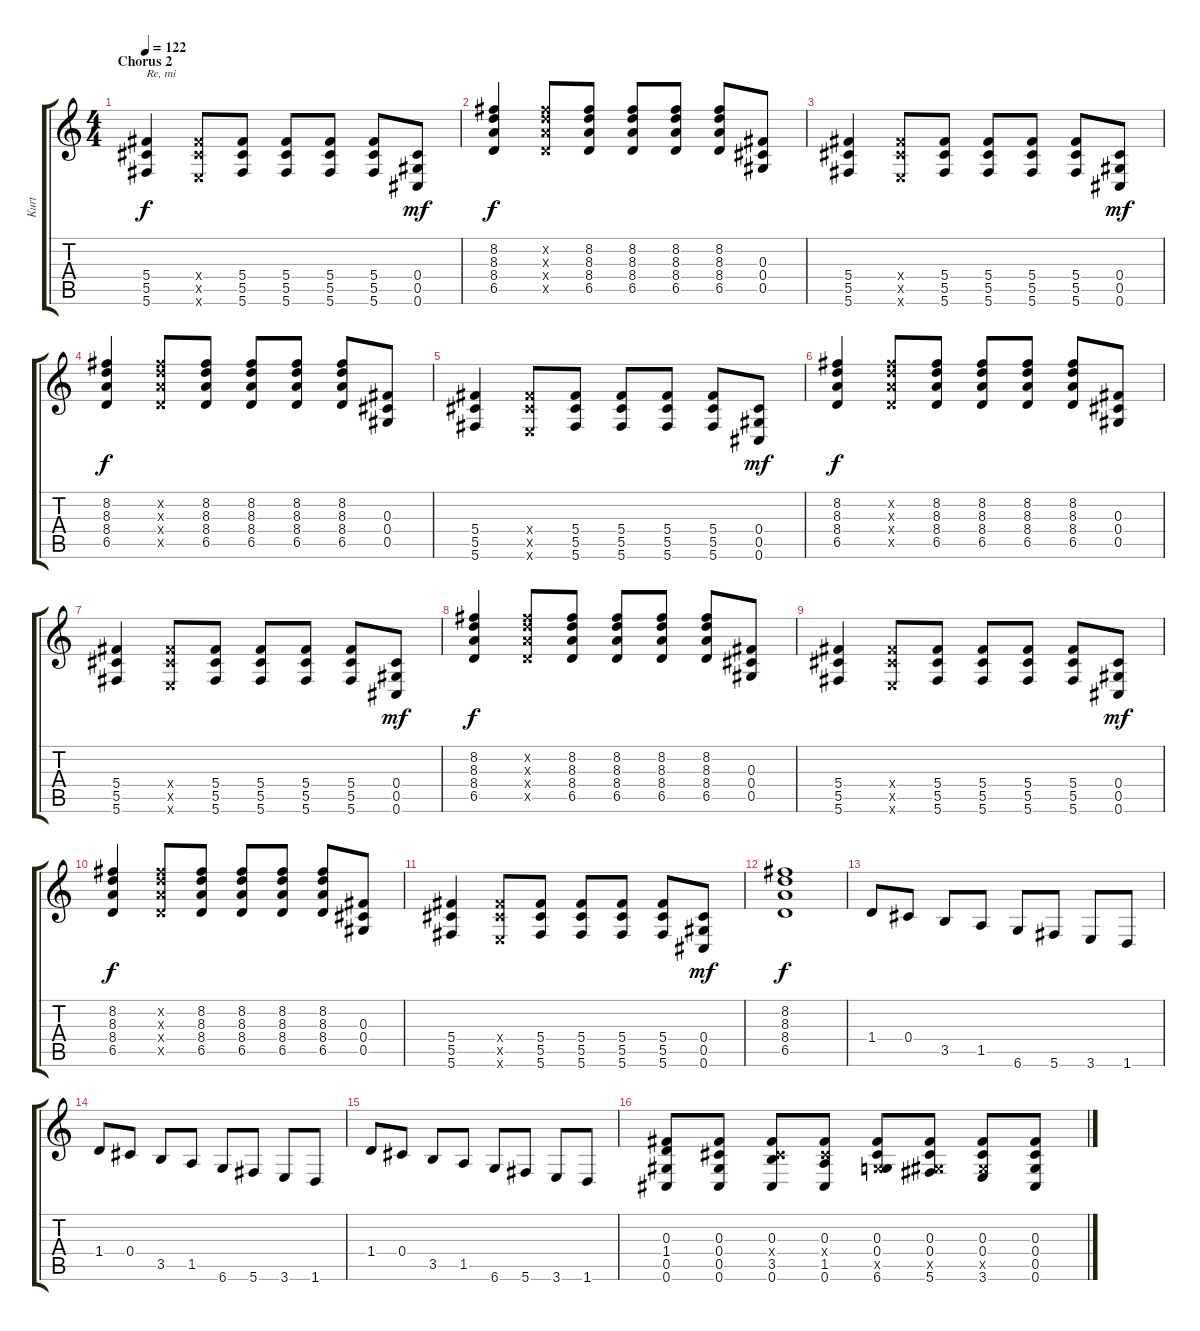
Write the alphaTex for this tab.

\track ("Kurt" "Kurt") {instrument acousticguitarsteel}
\staff {score tabs}
\tuning (Eb4 Bb3 Gb3 Db3 Ab2 Db2) {hide}
\ts (4 4)
\section ("" "Chorus 2")
\tempo 122
\clef g2
\ks c
(5.4 5.5 5.6).4{txt "Re, mi" dy f} (5.4{x} 5.5{x} 3.6{x}).8 (5.4 5.5 5.6).8 (5.4 5.5 5.6).8 (5.4 5.5 5.6).8 (5.4 5.5 5.6).8 (0.4 0.5 0.6).8{dy mf} |
(8.2 8.3 8.4 6.5).4{dy f} (8.2{x} 8.3{x} 8.4{x} 6.5{x}).8 (8.2 8.3 8.4 6.5).8 (8.2 8.3 8.4 6.5).8 (8.2 8.3 8.4 6.5).8 (8.2 8.3 8.4 6.5).8 (0.3 0.4 0.5).8 |
(5.4 5.5 5.6).4 (5.4{x} 5.5{x} 3.6{x}).8 (5.4 5.5 5.6).8 (5.4 5.5 5.6).8 (5.4 5.5 5.6).8 (5.4 5.5 5.6).8 (0.4 0.5 0.6).8{dy mf} |
(8.2 8.3 8.4 6.5).4{dy f} (8.2{x} 8.3{x} 8.4{x} 6.5{x}).8 (8.2 8.3 8.4 6.5).8 (8.2 8.3 8.4 6.5).8 (8.2 8.3 8.4 6.5).8 (8.2 8.3 8.4 6.5).8 (0.3 0.4 0.5).8 |
(5.4 5.5 5.6).4 (5.4{x} 5.5{x} 3.6{x}).8 (5.4 5.5 5.6).8 (5.4 5.5 5.6).8 (5.4 5.5 5.6).8 (5.4 5.5 5.6).8 (0.4 0.5 0.6).8{dy mf} |
(8.2 8.3 8.4 6.5).4{dy f} (8.2{x} 8.3{x} 8.4{x} 6.5{x}).8 (8.2 8.3 8.4 6.5).8 (8.2 8.3 8.4 6.5).8 (8.2 8.3 8.4 6.5).8 (8.2 8.3 8.4 6.5).8 (0.3 0.4 0.5).8 |
(5.4 5.5 5.6).4 (5.4{x} 5.5{x} 3.6{x}).8 (5.4 5.5 5.6).8 (5.4 5.5 5.6).8 (5.4 5.5 5.6).8 (5.4 5.5 5.6).8 (0.4 0.5 0.6).8{dy mf} |
(8.2 8.3 8.4 6.5).4{dy f} (8.2{x} 8.3{x} 8.4{x} 6.5{x}).8 (8.2 8.3 8.4 6.5).8 (8.2 8.3 8.4 6.5).8 (8.2 8.3 8.4 6.5).8 (8.2 8.3 8.4 6.5).8 (0.3 0.4 0.5).8 |
(5.4 5.5 5.6).4 (5.4{x} 5.5{x} 3.6{x}).8 (5.4 5.5 5.6).8 (5.4 5.5 5.6).8 (5.4 5.5 5.6).8 (5.4 5.5 5.6).8 (0.4 0.5 0.6).8{dy mf} |
(8.2 8.3 8.4 6.5).4{dy f} (8.2{x} 8.3{x} 8.4{x} 6.5{x}).8 (8.2 8.3 8.4 6.5).8 (8.2 8.3 8.4 6.5).8 (8.2 8.3 8.4 6.5).8 (8.2 8.3 8.4 6.5).8 (0.3 0.4 0.5).8 |
(5.4 5.5 5.6).4 (5.4{x} 5.5{x} 3.6{x}).8 (5.4 5.5 5.6).8 (5.4 5.5 5.6).8 (5.4 5.5 5.6).8 (5.4 5.5 5.6).8 (0.4 0.5 0.6).8{dy mf} |
(8.2 8.3 8.4 6.5).1{dy f} |
1.4.8 0.4.8 3.5.8 1.5.8 6.6.8 5.6.8 3.6.8 1.6.8 |
1.4.8 0.4.8 3.5.8 1.5.8 6.6.8 5.6.8 3.6.8 1.6.8 |
1.4.8 0.4.8 3.5.8 1.5.8 6.6.8 5.6.8 3.6.8 1.6.8 |
(0.3 1.4 0.5 0.6).8 (0.3 0.4 0.5 0.6).8 (0.3 0.4{x} 3.5 0.6).8 (0.3 0.4{x} 1.5 0.6).8 (0.3 0.4 0.5{x} 6.6).8 (0.3 0.4 0.5{x} 5.6).8 (0.3 0.4 0.5{x} 3.6).8 (0.3 0.4 0.5 0.6).8
